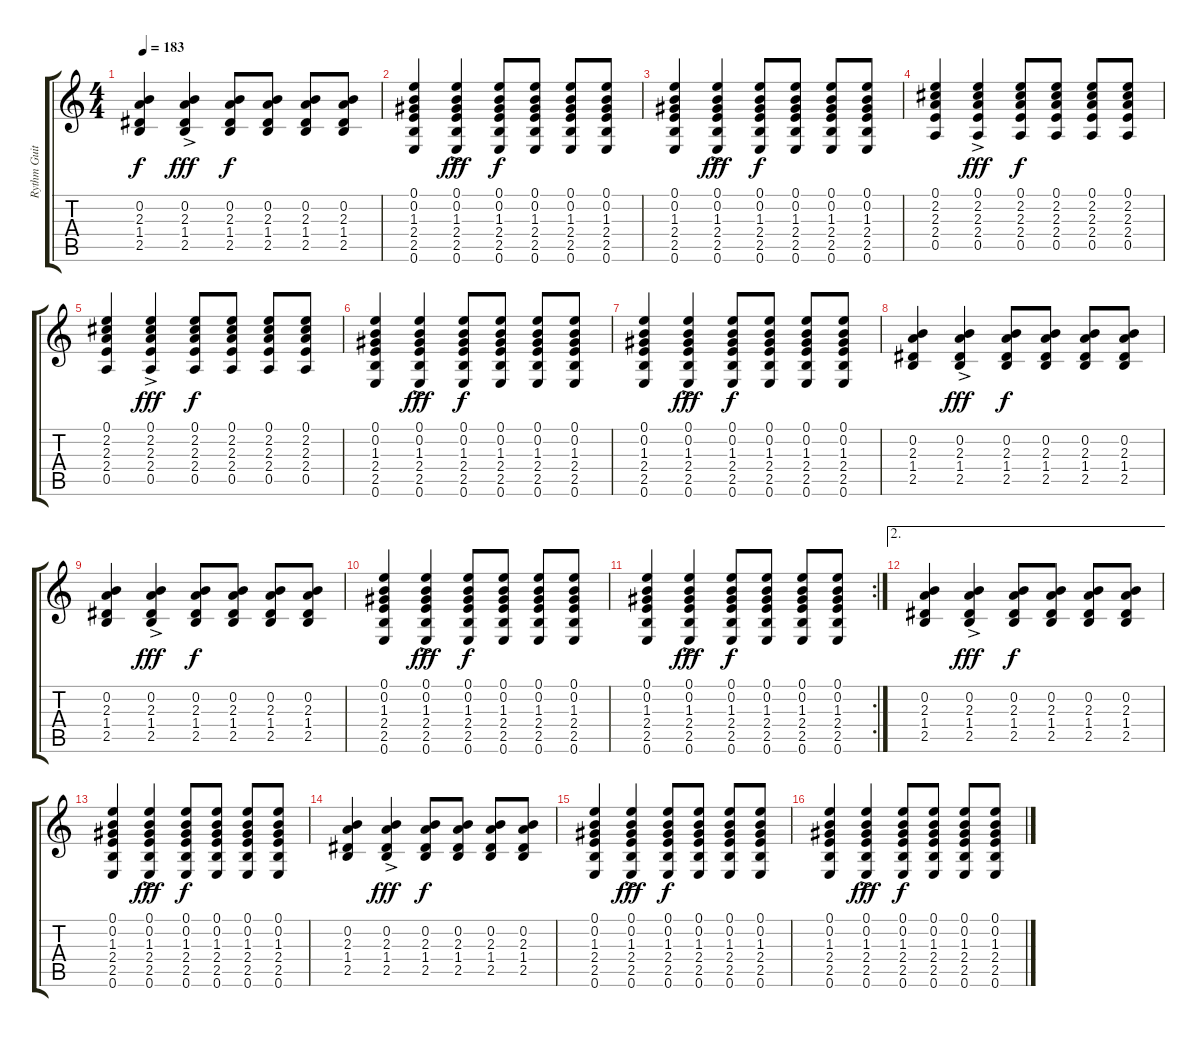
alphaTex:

\track ("Rythm Guitar" "Rythm Guit") {instrument acousticguitarsteel}
\staff {score tabs}
\tuning (E4 B3 G3 D3 A2 E2) {hide}
\ts (4 4)
\tempo 183
\clef g2
\ks c
(0.2 2.3 1.4 2.5).4{dy f} (0.2{ac} 2.3{ac} 1.4{ac} 2.5{ac}).4{dy fff} (0.2 2.3 1.4 2.5).8{dy f} (0.2 2.3 1.4 2.5).8 (0.2 2.3 1.4 2.5).8 (0.2 2.3 1.4 2.5).8 |
(0.1 0.2 1.3 2.4 2.5 0.6).4 (0.1{ac} 0.2{ac} 1.3{ac} 2.4{ac} 2.5{ac} 0.6{ac}).4{dy fff} (0.1 0.2 1.3 2.4 2.5 0.6).8{dy f} (0.1 0.2 1.3 2.4 2.5 0.6).8 (0.1 0.2 1.3 2.4 2.5 0.6).8 (0.1 0.2 1.3 2.4 2.5 0.6).8 |
(0.1 0.2 1.3 2.4 2.5 0.6).4 (0.1{ac} 0.2{ac} 1.3{ac} 2.4{ac} 2.5{ac} 0.6{ac}).4{dy fff} (0.1 0.2 1.3 2.4 2.5 0.6).8{dy f} (0.1 0.2 1.3 2.4 2.5 0.6).8 (0.1 0.2 1.3 2.4 2.5 0.6).8 (0.1 0.2 1.3 2.4 2.5 0.6).8 |
(0.1 2.2 2.3 2.4 0.5).4 (0.1 2.2{ac} 2.3{ac} 2.4{ac} 0.5{ac}).4{dy fff} (0.1 2.2 2.3 2.4 0.5).8{dy f} (0.1 2.2 2.3 2.4 0.5).8 (0.1 2.2 2.3 2.4 0.5).8 (0.1 2.2 2.3 2.4 0.5).8 |
(0.1 2.2 2.3 2.4 0.5).4 (0.1 2.2{ac} 2.3{ac} 2.4{ac} 0.5{ac}).4{dy fff} (0.1 2.2 2.3 2.4 0.5).8{dy f} (0.1 2.2 2.3 2.4 0.5).8 (0.1 2.2 2.3 2.4 0.5).8 (0.1 2.2 2.3 2.4 0.5).8 |
(0.1 0.2 1.3 2.4 2.5 0.6).4 (0.1{ac} 0.2{ac} 1.3{ac} 2.4{ac} 2.5{ac} 0.6{ac}).4{dy fff} (0.1 0.2 1.3 2.4 2.5 0.6).8{dy f} (0.1 0.2 1.3 2.4 2.5 0.6).8 (0.1 0.2 1.3 2.4 2.5 0.6).8 (0.1 0.2 1.3 2.4 2.5 0.6).8 |
(0.1 0.2 1.3 2.4 2.5 0.6).4 (0.1{ac} 0.2{ac} 1.3{ac} 2.4{ac} 2.5{ac} 0.6{ac}).4{dy fff} (0.1 0.2 1.3 2.4 2.5 0.6).8{dy f} (0.1 0.2 1.3 2.4 2.5 0.6).8 (0.1 0.2 1.3 2.4 2.5 0.6).8 (0.1 0.2 1.3 2.4 2.5 0.6).8 |
(0.2 2.3 1.4 2.5).4 (0.2{ac} 2.3{ac} 1.4{ac} 2.5{ac}).4{dy fff} (0.2 2.3 1.4 2.5).8{dy f} (0.2 2.3 1.4 2.5).8 (0.2 2.3 1.4 2.5).8 (0.2 2.3 1.4 2.5).8 |
(0.2 2.3 1.4 2.5).4 (0.2{ac} 2.3{ac} 1.4{ac} 2.5{ac}).4{dy fff} (0.2 2.3 1.4 2.5).8{dy f} (0.2 2.3 1.4 2.5).8 (0.2 2.3 1.4 2.5).8 (0.2 2.3 1.4 2.5).8 |
(0.1 0.2 1.3 2.4 2.5 0.6).4 (0.1{ac} 0.2{ac} 1.3{ac} 2.4{ac} 2.5{ac} 0.6{ac}).4{dy fff} (0.1 0.2 1.3 2.4 2.5 0.6).8{dy f} (0.1 0.2 1.3 2.4 2.5 0.6).8 (0.1 0.2 1.3 2.4 2.5 0.6).8 (0.1 0.2 1.3 2.4 2.5 0.6).8 |
\rc 2
(0.1 0.2 1.3 2.4 2.5 0.6).4 (0.1{ac} 0.2{ac} 1.3{ac} 2.4{ac} 2.5{ac} 0.6{ac}).4{dy fff} (0.1 0.2 1.3 2.4 2.5 0.6).8{dy f} (0.1 0.2 1.3 2.4 2.5 0.6).8 (0.1 0.2 1.3 2.4 2.5 0.6).8 (0.1 0.2 1.3 2.4 2.5 0.6).8 |
\ae 2
(0.2 2.3 1.4 2.5).4 (0.2{ac} 2.3{ac} 1.4{ac} 2.5{ac}).4{dy fff} (0.2 2.3 1.4 2.5).8{dy f} (0.2 2.3 1.4 2.5).8 (0.2 2.3 1.4 2.5).8 (0.2 2.3 1.4 2.5).8 |
(0.1 0.2 1.3 2.4 2.5 0.6).4 (0.1{ac} 0.2{ac} 1.3{ac} 2.4{ac} 2.5{ac} 0.6{ac}).4{dy fff} (0.1 0.2 1.3 2.4 2.5 0.6).8{dy f} (0.1 0.2 1.3 2.4 2.5 0.6).8 (0.1 0.2 1.3 2.4 2.5 0.6).8 (0.1 0.2 1.3 2.4 2.5 0.6).8 |
(0.2 2.3 1.4 2.5).4 (0.2{ac} 2.3{ac} 1.4{ac} 2.5{ac}).4{dy fff} (0.2 2.3 1.4 2.5).8{dy f} (0.2 2.3 1.4 2.5).8 (0.2 2.3 1.4 2.5).8 (0.2 2.3 1.4 2.5).8 |
(0.1 0.2 1.3 2.4 2.5 0.6).4 (0.1{ac} 0.2{ac} 1.3{ac} 2.4{ac} 2.5{ac} 0.6{ac}).4{dy fff} (0.1 0.2 1.3 2.4 2.5 0.6).8{dy f} (0.1 0.2 1.3 2.4 2.5 0.6).8 (0.1 0.2 1.3 2.4 2.5 0.6).8 (0.1 0.2 1.3 2.4 2.5 0.6).8 |
(0.1 0.2 1.3 2.4 2.5 0.6).4 (0.1{ac} 0.2{ac} 1.3{ac} 2.4{ac} 2.5{ac} 0.6{ac}).4{dy fff} (0.1 0.2 1.3 2.4 2.5 0.6).8{dy f} (0.1 0.2 1.3 2.4 2.5 0.6).8 (0.1 0.2 1.3 2.4 2.5 0.6).8 (0.1 0.2 1.3 2.4 2.5 0.6).8
